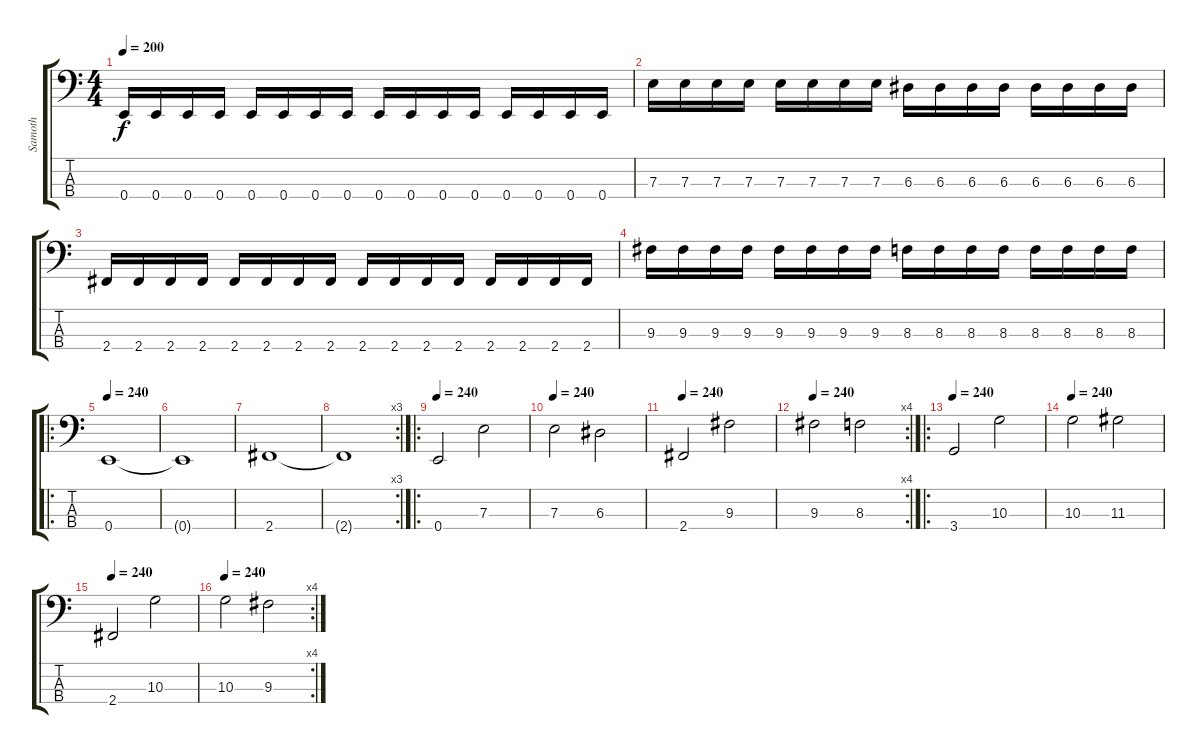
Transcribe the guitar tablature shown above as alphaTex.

\track ("Samoth" "Samoth") {instrument electricbassfinger}
\staff {score tabs}
\tuning (G2 D2 A1 E1) {hide}
\ts (4 4)
\tempo 200
\clef f4
\ks c
0.4.16{dy f} 0.4.16 0.4.16 0.4.16 0.4.16 0.4.16 0.4.16 0.4.16 0.4.16 0.4.16 0.4.16 0.4.16 0.4.16 0.4.16 0.4.16 0.4.16 |
7.3.16 7.3.16 7.3.16 7.3.16 7.3.16 7.3.16 7.3.16 7.3.16 6.3.16 6.3.16 6.3.16 6.3.16 6.3.16 6.3.16 6.3.16 6.3.16 |
2.4.16 2.4.16 2.4.16 2.4.16 2.4.16 2.4.16 2.4.16 2.4.16 2.4.16 2.4.16 2.4.16 2.4.16 2.4.16 2.4.16 2.4.16 2.4.16 |
9.3.16 9.3.16 9.3.16 9.3.16 9.3.16 9.3.16 9.3.16 9.3.16 8.3.16 8.3.16 8.3.16 8.3.16 8.3.16 8.3.16 8.3.16 8.3.16 |
\ro
\tempo 240
0.4.1{volume 8 instrument overdrivenguitar} |
0.4{t}.1 |
2.4.1 |
\rc 3
2.4{t}.1 |
\ro
\tempo 240
0.4.2{volume 12 instrument electricbassfinger} 7.3.2 |
\tempo 240
7.3.2 6.3.2 |
\tempo 240
2.4.2 9.3.2 |
\rc 4
\tempo 240
9.3.2 8.3.2 |
\ro
\tempo 240
3.4.2{volume 12 instrument electricbassfinger} 10.3.2 |
\tempo 240
10.3.2 11.3.2 |
\tempo 240
2.4.2 10.3.2 |
\rc 4
\tempo 240
10.3.2 9.3.2
